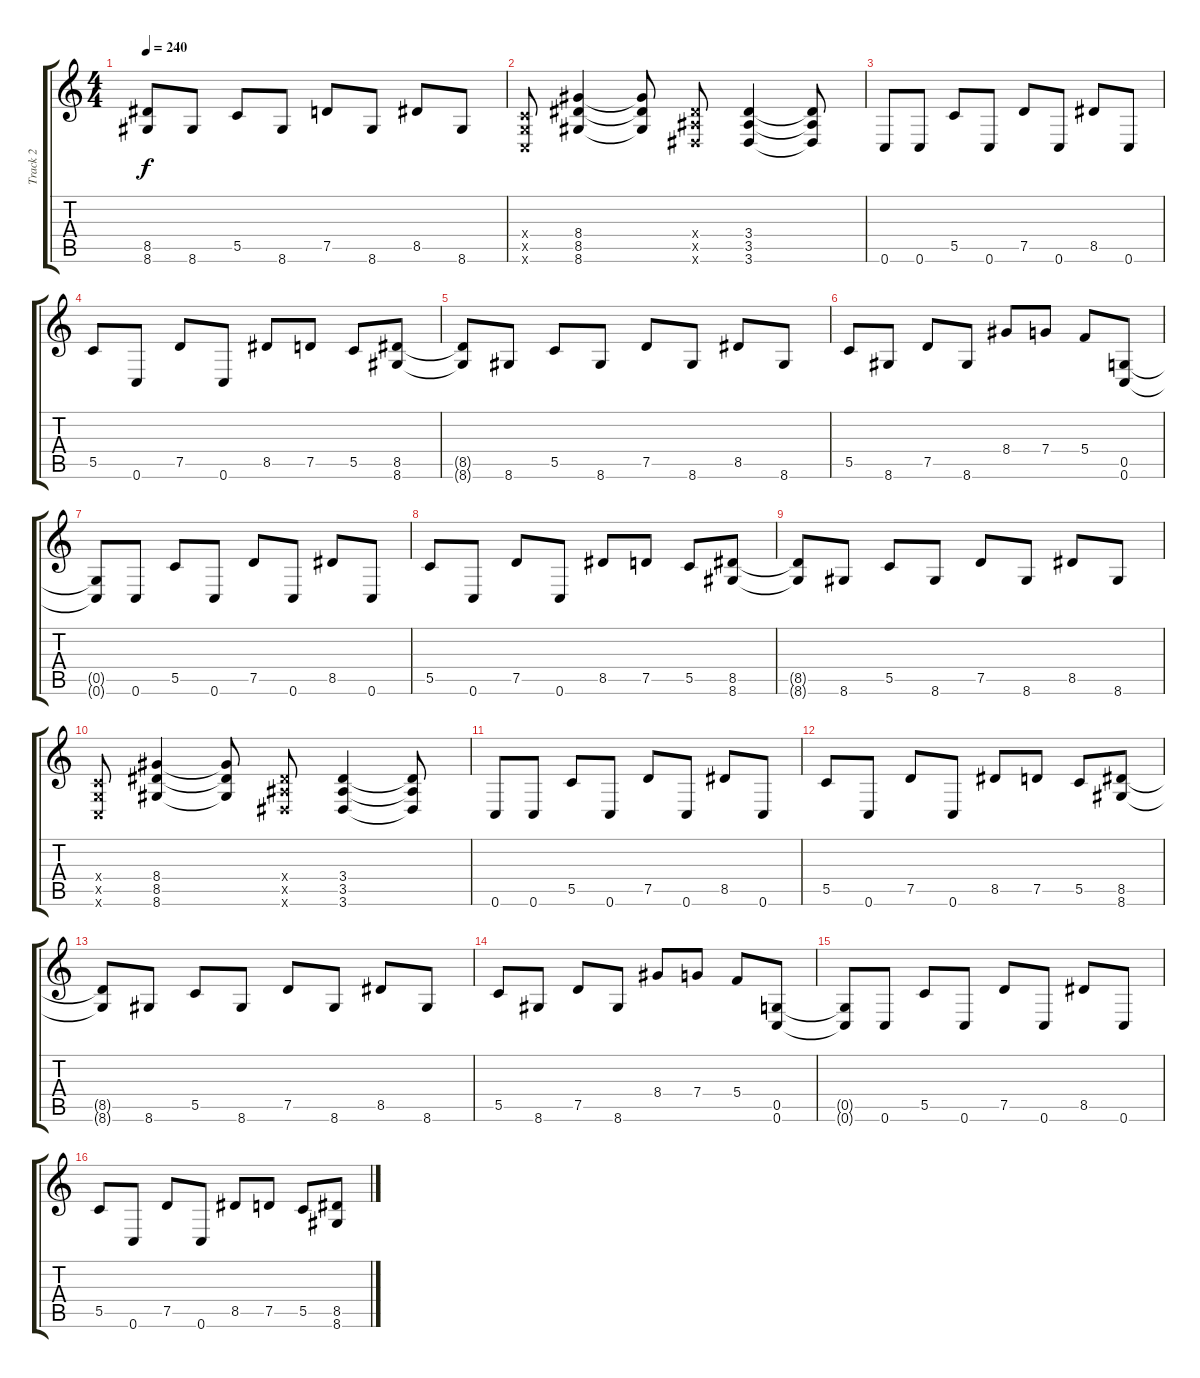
\track ("Track 2" "Track 2") {instrument distortionguitar}
\staff {score tabs}
\tuning (D4 A3 F3 C3 G2 C2) {hide}
\ts (4 4)
\tempo 240
\clef g2
\ks c
(8.5{t} 8.6{t}).8{dy f} 8.6.8 5.5.8 8.6.8 7.5.8 8.6.8 8.5.8 8.6.8 |
(0.4{x} 0.5{x} 0.6{x}).8 (8.4 8.5 8.6).4 (8.4{t} 8.5{t} 8.6{t}).8 (3.4{x} 3.5{x} 3.6{x}).8 (3.4 3.5 3.6).4 (3.4{t} 3.5{t} 3.6{t}).8 |
0.6.8 0.6.8 5.5.8 0.6.8 7.5.8 0.6.8 8.5.8 0.6.8 |
5.5.8 0.6.8 7.5.8 0.6.8 8.5.8 7.5.8 5.5.8 (8.5 8.6).8 |
(8.5{t} 8.6{t}).8 8.6.8 5.5.8 8.6.8 7.5.8 8.6.8 8.5.8 8.6.8 |
5.5.8 8.6.8 7.5.8 8.6.8 8.4.8 7.4.8 5.4.8 (0.5 0.6).8 |
(0.5{t} 0.6{t}).8 0.6.8 5.5.8 0.6.8 7.5.8 0.6.8 8.5.8 0.6.8 |
5.5.8 0.6.8 7.5.8 0.6.8 8.5.8 7.5.8 5.5.8 (8.5 8.6).8 |
(8.5{t} 8.6{t}).8 8.6.8 5.5.8 8.6.8 7.5.8 8.6.8 8.5.8 8.6.8 |
(0.4{x} 0.5{x} 0.6{x}).8 (8.4 8.5 8.6).4 (8.4{t} 8.5{t} 8.6{t}).8 (3.4{x} 3.5{x} 3.6{x}).8 (3.4 3.5 3.6).4 (3.4{t} 3.5{t} 3.6{t}).8 |
0.6.8 0.6.8 5.5.8 0.6.8 7.5.8 0.6.8 8.5.8 0.6.8 |
5.5.8 0.6.8 7.5.8 0.6.8 8.5.8 7.5.8 5.5.8 (8.5 8.6).8 |
(8.5{t} 8.6{t}).8 8.6.8 5.5.8 8.6.8 7.5.8 8.6.8 8.5.8 8.6.8 |
5.5.8 8.6.8 7.5.8 8.6.8 8.4.8 7.4.8 5.4.8 (0.5 0.6).8 |
(0.5{t} 0.6{t}).8 0.6.8 5.5.8 0.6.8 7.5.8 0.6.8 8.5.8 0.6.8 |
5.5.8 0.6.8 7.5.8 0.6.8 8.5.8 7.5.8 5.5.8 (8.5 8.6).8
